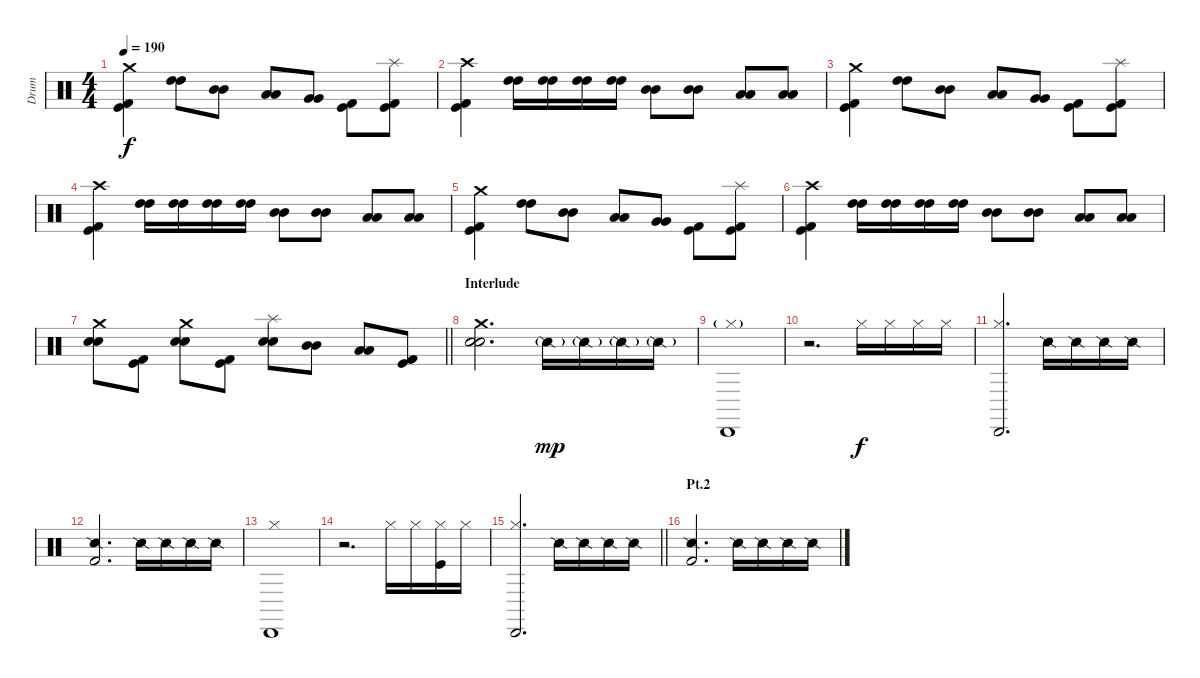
\track ("Drum" "Drum") {instrument percussion}
\staff {score}
\articulation defaults
\ts (4 4)
\tempo 190
\clef neutral
\ks c
("Crash medium (hit)" "Kick (hit)" "Kick (hit) 2").4{dy f} ("High Tom (hit)" "High Tom (hit)").8 ("Mid Tom (hit)" "Mid Tom (hit)").8 ("Low Tom (hit)" "Low Tom (hit)").8 ("Very Low Tom (hit)" "Very Low Tom (hit)").8 ("Kick (hit)" "Kick (hit) 2").8 ("Splash (hit)" "Kick (hit)" "Kick (hit) 2").8 |
("Crash high (hit)" "Kick (hit)" "Kick (hit) 2").4 ("High Tom (hit)" "High Tom (hit)").16 ("High Tom (hit)" "High Tom (hit)").16 ("High Tom (hit)" "High Tom (hit)").16 ("High Tom (hit)" "High Tom (hit)").16 ("Mid Tom (hit)" "Mid Tom (hit)").8 ("Mid Tom (hit)" "Mid Tom (hit)").8 ("Low Tom (hit)" "Low Tom (hit)").8 ("Low Tom (hit)" "Low Tom (hit)").8 |
("Crash medium (hit)" "Kick (hit)" "Kick (hit) 2").4 ("High Tom (hit)" "High Tom (hit)").8 ("Mid Tom (hit)" "Mid Tom (hit)").8 ("Low Tom (hit)" "Low Tom (hit)").8 ("Very Low Tom (hit)" "Very Low Tom (hit)").8 ("Kick (hit)" "Kick (hit) 2").8 ("Splash (hit)" "Kick (hit)" "Kick (hit) 2").8 |
("Crash high (hit)" "Kick (hit)" "Kick (hit) 2").4 ("High Tom (hit)" "High Tom (hit)").16 ("High Tom (hit)" "High Tom (hit)").16 ("High Tom (hit)" "High Tom (hit)").16 ("High Tom (hit)" "High Tom (hit)").16 ("Mid Tom (hit)" "Mid Tom (hit)").8 ("Mid Tom (hit)" "Mid Tom (hit)").8 ("Low Tom (hit)" "Low Tom (hit)").8 ("Low Tom (hit)" "Low Tom (hit)").8 |
("Crash medium (hit)" "Kick (hit)" "Kick (hit) 2").4 ("High Tom (hit)" "High Tom (hit)").8 ("Mid Tom (hit)" "Mid Tom (hit)").8 ("Low Tom (hit)" "Low Tom (hit)").8 ("Very Low Tom (hit)" "Very Low Tom (hit)").8 ("Kick (hit)" "Kick (hit) 2").8 ("Splash (hit)" "Kick (hit)" "Kick (hit) 2").8 |
("Crash high (hit)" "Kick (hit)" "Kick (hit) 2").4 ("High Tom (hit)" "High Tom (hit)").16 ("High Tom (hit)" "High Tom (hit)").16 ("High Tom (hit)" "High Tom (hit)").16 ("High Tom (hit)" "High Tom (hit)").16 ("Mid Tom (hit)" "Mid Tom (hit)").8 ("Mid Tom (hit)" "Mid Tom (hit)").8 ("Low Tom (hit)" "Low Tom (hit)").8 ("Low Tom (hit)" "Low Tom (hit)").8 |
\barLineRight lightlight
("Crash medium (hit)" "Electric Snare (hit)" "Snare (hit) 2").8 ("Kick (hit)" "Kick (hit) 2").8 ("Crash medium (hit)" "Electric Snare (hit)" "Snare (hit) 2").8 ("Kick (hit)" "Kick (hit) 2").8 ("Splash (hit)" "Electric Snare (hit)" "Snare (hit) 2").8 ("Mid Tom (hit)" "Mid Tom (hit)").8 ("Low Tom (hit)" "Low Tom (hit)").8 ("Kick (hit)" "Kick (hit) 2").8 |
\section ("" "Interlude")
("Crash medium (hit)" "Electric Snare (hit)" "Snare (hit) 2").2{d} "Snare (side stick) 2"{g}.16{dy mp} "Snare (side stick) 2"{g}.16 "Snare (side stick) 2"{g}.16 "Snare (side stick) 2"{g}.16 |
("Cabasa (hit)" "Hi-Hat (closed)"{g}).1 |
r.2{d volume 10} "Hi-Hat (closed)".16{dy f} "Hi-Hat (closed)".16 "Hi-Hat (closed)".16 "Hi-Hat (closed)".16 |
("Cabasa (hit)" "Hi-Hat (closed)").2{d} "Snare (side stick) 2".16 "Snare (side stick) 2".16 "Snare (side stick) 2".16 "Snare (side stick) 2".16 |
("Kick (hit) 2" "Snare (side stick) 2").2{d} "Snare (side stick) 2".16 "Snare (side stick) 2".16 "Snare (side stick) 2".16 "Snare (side stick) 2".16 |
("Cabasa (hit)" "Hi-Hat (closed)").1 |
r.2{d} "Hi-Hat (closed)".16 "Hi-Hat (closed)".16 ("Hi-Hat (closed)" "Kick (hit)").16 "Hi-Hat (closed)".16 |
\barLineRight lightlight
("Cabasa (hit)" "Hi-Hat (closed)").2{d} "Snare (side stick) 2".16 "Snare (side stick) 2".16 "Snare (side stick) 2".16 "Snare (side stick) 2".16 |
\section ("" "Pt.2")
("Kick (hit) 2" "Snare (side stick) 2").2{d} "Snare (side stick) 2".16 "Snare (side stick) 2".16 "Snare (side stick) 2".16 "Snare (side stick) 2".16
